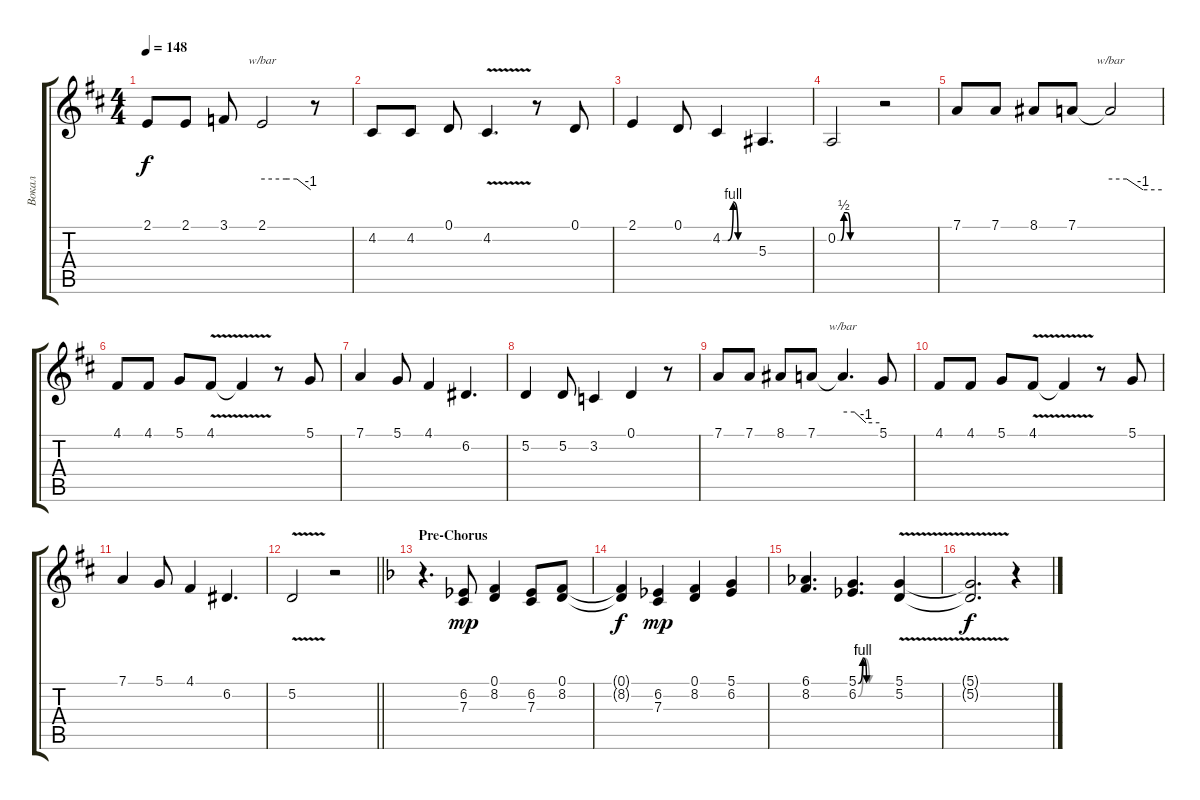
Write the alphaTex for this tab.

\track ("Вокал" "Вокал") {instrument trumpet}
\staff {score tabs}
\tuning (D4 A3 F3 C3 G2 D2) {hide}
\ts (4 4)
\tempo 148
\clef g2
\ks bminor
2.1.8{dy f} 2.1.8 3.1.8 2.1.2{tbe (custom default 0 0 30 0 43 0 60 -4)} r.8 |
4.2.8 4.2.8 0.1.8 4.2{v}.4{d} r.8 0.1.8 |
2.1.4 0.1.8 4.2{be (custom 0 0 10 0 20 4 29 0 60 0)}.4 5.3.4{d} |
0.2{be (custom 0 0 5 0 10 2 15 2 20 0 22 0 30 0 60 0)}.2 r.2 |
7.1.8 7.1.8 8.1.8 7.1.8 7.1{t}.2{tbe (custom default 0 0 19 0 38 -4 60 -4)} |
4.1.8 4.1.8 5.1.8 4.1{v}.8 4.1{t}.4 r.8 5.1.8 |
7.1.4 5.1.8 4.1.4 6.2.4{d} |
5.2.4 5.2.8 3.2.4 0.1.4 r.8 |
7.1.8 7.1.8 8.1.8 7.1.8 7.1{t}.4{d tbe (custom default 0 0 19 0 38 -4 60 -4)} 5.1.8 |
4.1.8 4.1.8 5.1.8 4.1{v}.8 4.1{t}.4 r.8 5.1.8 |
7.1.4 5.1.8 4.1.4 6.2.4{d} |
\barLineRight lightlight
5.2{v}.2 r.2 |
\section ("" "Pre-Chorus")
\ks dminor
r.4{d} (6.2 7.3).8{dy mp} (0.1 8.2).4 (6.2 7.3).8 (0.1 8.2).8 |
(0.1{t} 8.2{t}).4{dy f} (6.2 7.3).4{dy mp} (0.1 8.2).4 (5.1 6.2).4 |
(6.1 8.2).4{d} (5.1{be (custom 0 0 8 4 15 0 60 0)} 6.2{be (custom 0 0 9 4 20 0 30 0 60 0)}).4{d} (5.1{v} 5.2).4 |
(5.1{t} 5.2{t}).2{d dy f} r.4
